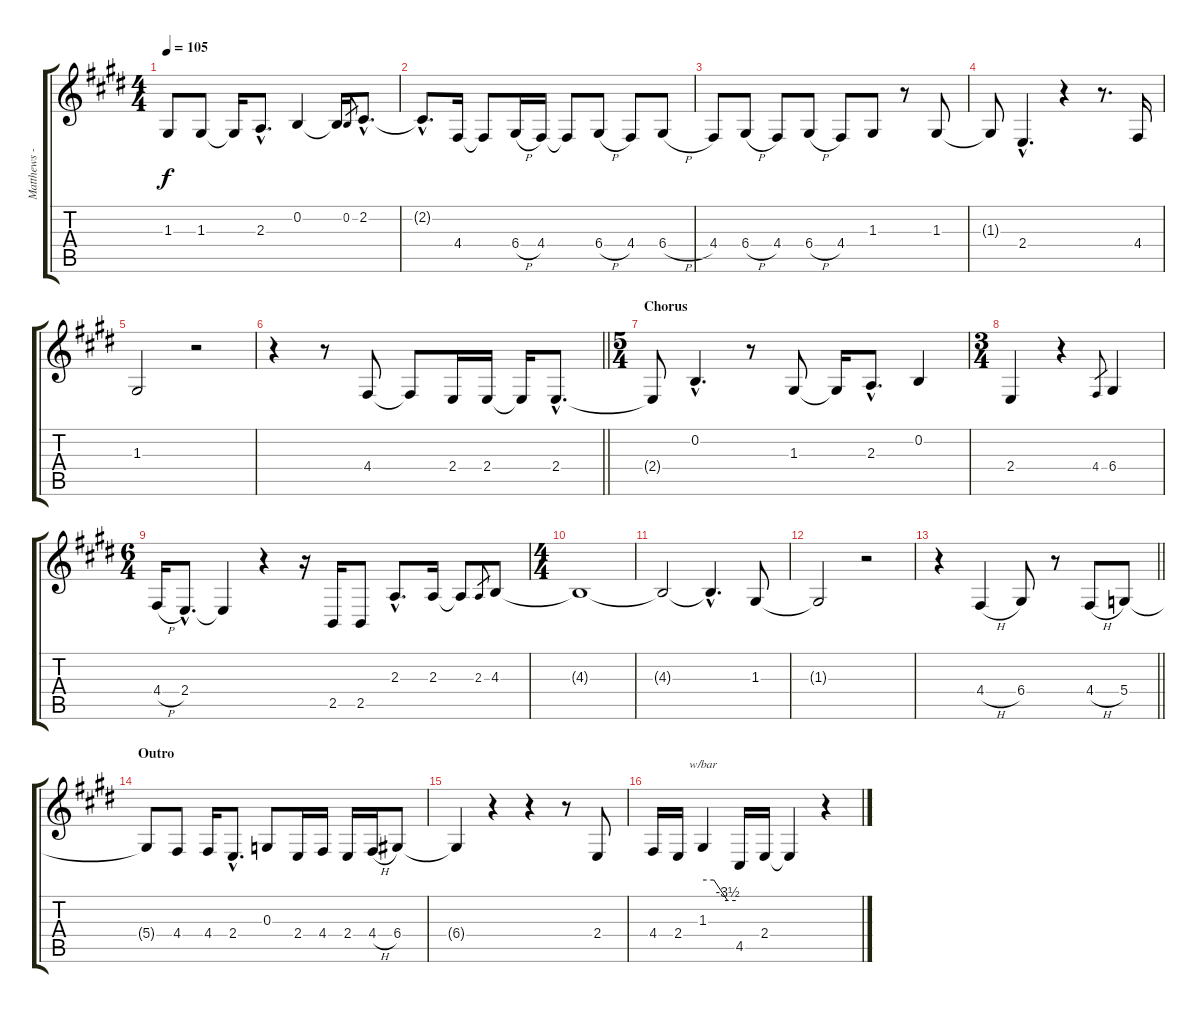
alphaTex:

\track ("Matthews - Vocals" "Matthews -") {instrument lead2sawtooth}
\staff {score tabs}
\tuning (E4 B3 G3 D3 A2 E2) {hide}
\ts (4 4)
\tempo 105
\clef g2
\ks c#minor
1.3{t}.8{dy f} 1.3.8 1.3{t}.16 2.3{hac}.8{d} 0.2.4 0.2{t}.16 0.2.8{gr} 2.2{hac}.8{d} |
2.2{hac t}.8{d} 4.4.16 4.4{t}.8 6.4{h}.16 4.4.16 4.4{t}.8 6.4{h}.8 4.4.8 6.4{h}.8 |
4.4.8 6.4{h}.8 4.4.8 6.4{h}.8 4.4.8 1.3.8 r.8 1.3.8 |
1.3{t}.8 2.4{hac}.4{d} r.4 r.8{d} 4.4.16 |
1.3.2 r.2 |
\barLineRight lightlight
r.4 r.8 4.4.8 4.4{t}.8 2.4.16 2.4.16 2.4{t}.16 2.4{hac}.8{d} |
\ts (5 4)
\section ("" "Chorus")
2.4{t}.8 0.2{hac}.4{d} r.8 1.3.8 1.3{t}.16 2.3{hac}.8{d} 0.2.4 |
\ts (3 4)
2.4.4 r.4 4.4.8{gr} 6.4.4 |
\ts (6 4)
4.4{h}.16 2.4{hac}.8{d} 2.4{t}.4 r.4 r.16 2.5.16 2.5.8 2.3{hac}.8{d} 2.3.16 2.3{t}.8 2.3.8{gr} 4.3.8 |
\ts (4 4)
4.3{t}.1 |
4.3{t}.2 4.3{hac t}.4{d} 1.3.8 |
1.3{t}.2 r.2 |
\barLineRight lightlight
r.4 4.4{h}.4 6.4.8 r.8 4.4{h}.8 5.4.8 |
\section ("" "Outro")
5.4{t}.8 4.4.8 4.4.16 2.4{hac}.8{d} 0.3.8 2.4.16 4.4.16 2.4.16 4.4{h}.16 6.4.8 |
6.4{t}.4 r.4 r.4 r.8 2.4.8 |
4.4.16 2.4.16 1.3.4{tbe (custom default 0 0 20 0 45 -14 60 -14)} 4.5.16 2.4.16 2.4{t}.4 r.4
